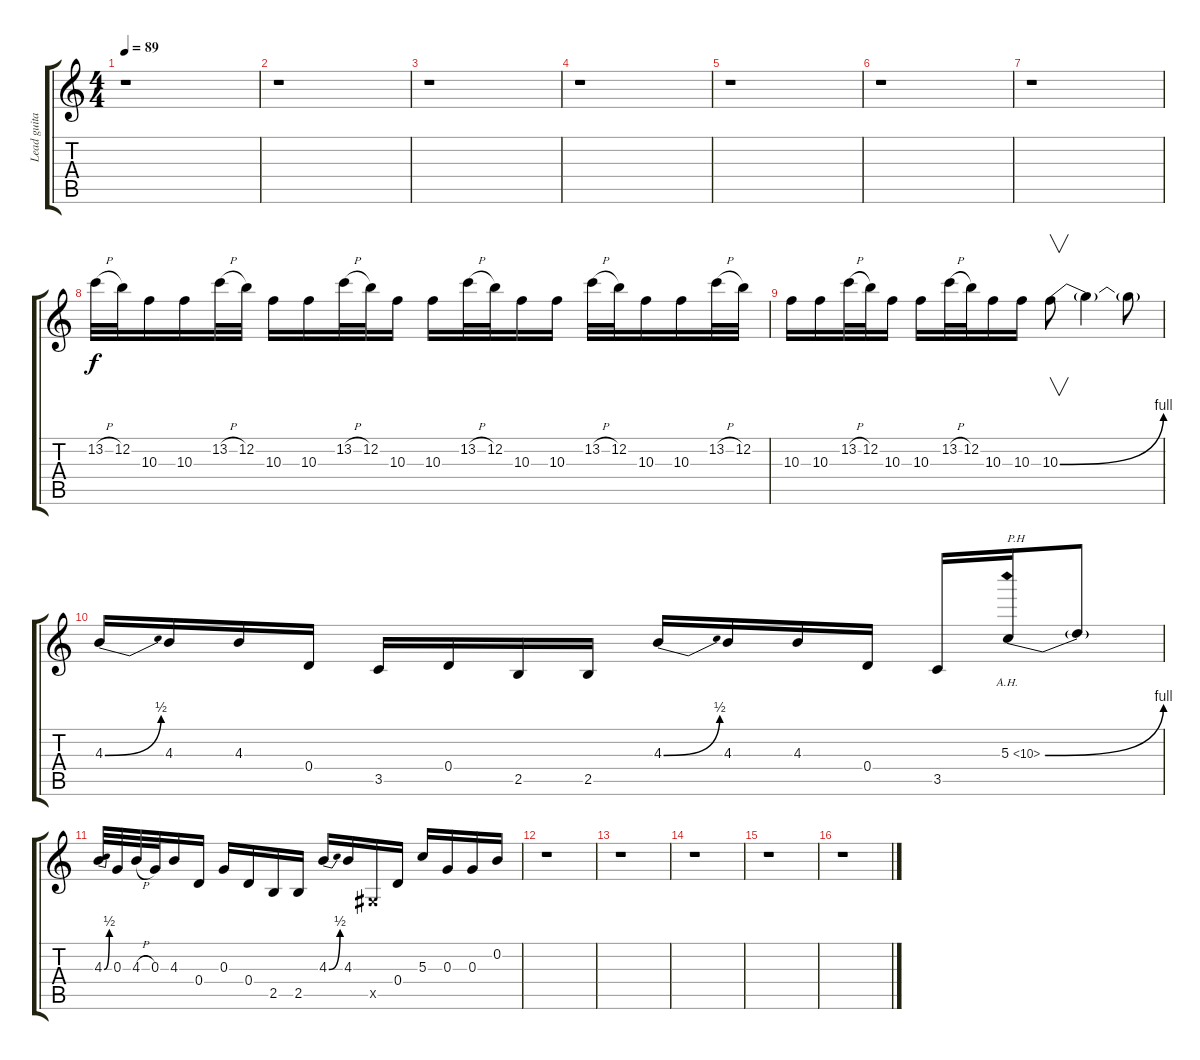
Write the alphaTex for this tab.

\track ("Lead guitar" "Lead guita") {instrument distortionguitar}
\staff {score tabs}
\tuning (E4 B3 G3 D3 A2 E2) {hide}
\ts (4 4)
\tempo 89
\clef g2
\ks c
r.1{dy f} |
r.1 |
r.1 |
r.1 |
r.1 |
r.1 |
r.1 |
13.2{h}.32 12.2.32 10.3.16 10.3.16 13.2{h}.32 12.2.32 10.3.16 10.3.16 13.2{h}.32 12.2.32 10.3.16 10.3.16 13.2{h}.32 12.2.32 10.3.16 10.3.16 13.2{h}.32 12.2.32 10.3.16 10.3.16 13.2{h}.32 12.2.32 |
10.3.16 10.3.16 13.2{h}.32 12.2.32 10.3.16 10.3.16 13.2{h}.32 12.2.32 10.3.16 10.3.16 10.3{be (bend 0 0 60 4)}.8{v} 10.3{t}.4 10.3{t}.8 |
4.3{be (bend 0 0 60 2)}.16 4.3.16 4.3.16 0.4.16 3.5.16 0.4.16 2.5.16 2.5.16 4.3{be (bend 0 0 60 2)}.16 4.3.16 4.3.16 0.4.16 3.5.16 5.3{be (bend 0 0 60 4) ah 5}.16{txt "P.H"} 5.3{t}.8 |
4.3{be (bend 0 0 60 2)}.32 0.3.32 4.3{h}.32 0.3.32 4.3.16 0.4.16 0.3.16 0.4.16 2.5.16 2.5.16 4.3{be (bend 0 0 60 2)}.16 4.3.16 -1.5{x}.16 0.4.16 5.3.16 0.3.16 0.3.16 0.2.16 |
r.1 |
r.1 |
r.1 |
r.1 |
r.1
